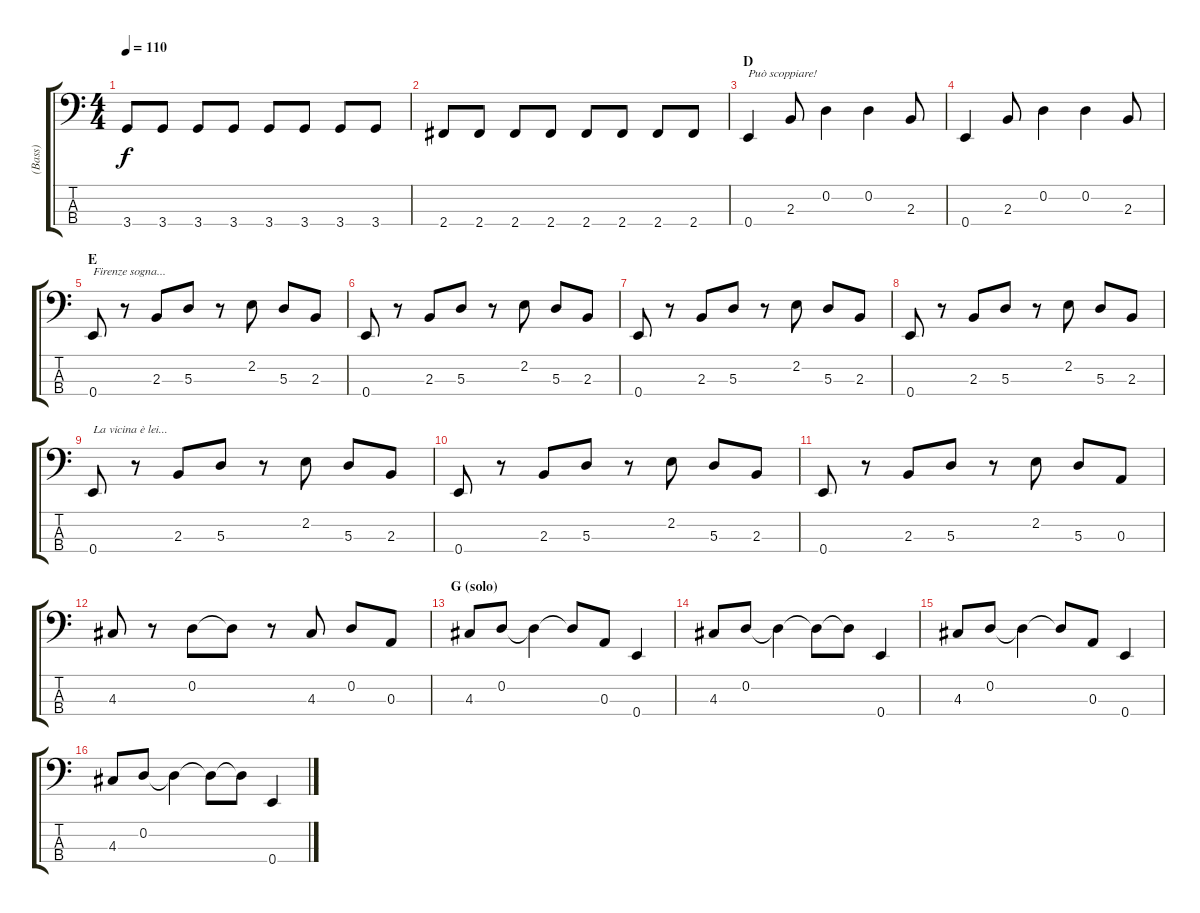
\track ("(Bass)" "(Bass)") {instrument electricbassfinger}
\staff {score tabs}
\tuning (G2 D2 A1 E1) {hide}
\ts (4 4)
\tempo 110
\clef f4
\ks c
3.4.8{dy f} 3.4.8 3.4.8 3.4.8 3.4.8 3.4.8 3.4.8 3.4.8 |
2.4.8 2.4.8 2.4.8 2.4.8 2.4.8 2.4.8 2.4.8 2.4.8 |
\section ("" "D")
0.4.4{txt "Può scoppiare!"} 2.3.8 0.2.4 0.2.4 2.3.8 |
0.4.4 2.3.8 0.2.4 0.2.4 2.3.8 |
\section ("" "E")
0.4.8{txt "Firenze sogna..."} r.8 2.3.8 5.3.8 r.8 2.2.8 5.3.8 2.3.8 |
0.4.8 r.8 2.3.8 5.3.8 r.8 2.2.8 5.3.8 2.3.8 |
0.4.8 r.8 2.3.8 5.3.8 r.8 2.2.8 5.3.8 2.3.8 |
0.4.8 r.8 2.3.8 5.3.8 r.8 2.2.8 5.3.8 2.3.8 |
0.4.8{txt "La vicina è lei..."} r.8 2.3.8 5.3.8 r.8 2.2.8 5.3.8 2.3.8 |
0.4.8 r.8 2.3.8 5.3.8 r.8 2.2.8 5.3.8 2.3.8 |
0.4.8 r.8 2.3.8 5.3.8 r.8 2.2.8 5.3.8 0.3.8 |
4.3.8 r.8 0.2.8 0.2{t}.8 r.8 4.3.8 0.2.8 0.3.8 |
\section ("" "G (solo)")
4.3.8 0.2.8 0.2{t}.4 0.2{t}.8 0.3.8 0.4.4 |
4.3.8 0.2.8 0.2{t}.4 0.2{t}.8 0.2{t}.8 0.4.4 |
4.3.8 0.2.8 0.2{t}.4 0.2{t}.8 0.3.8 0.4.4 |
4.3.8 0.2.8 0.2{t}.4 0.2{t}.8 0.2{t}.8 0.4.4
